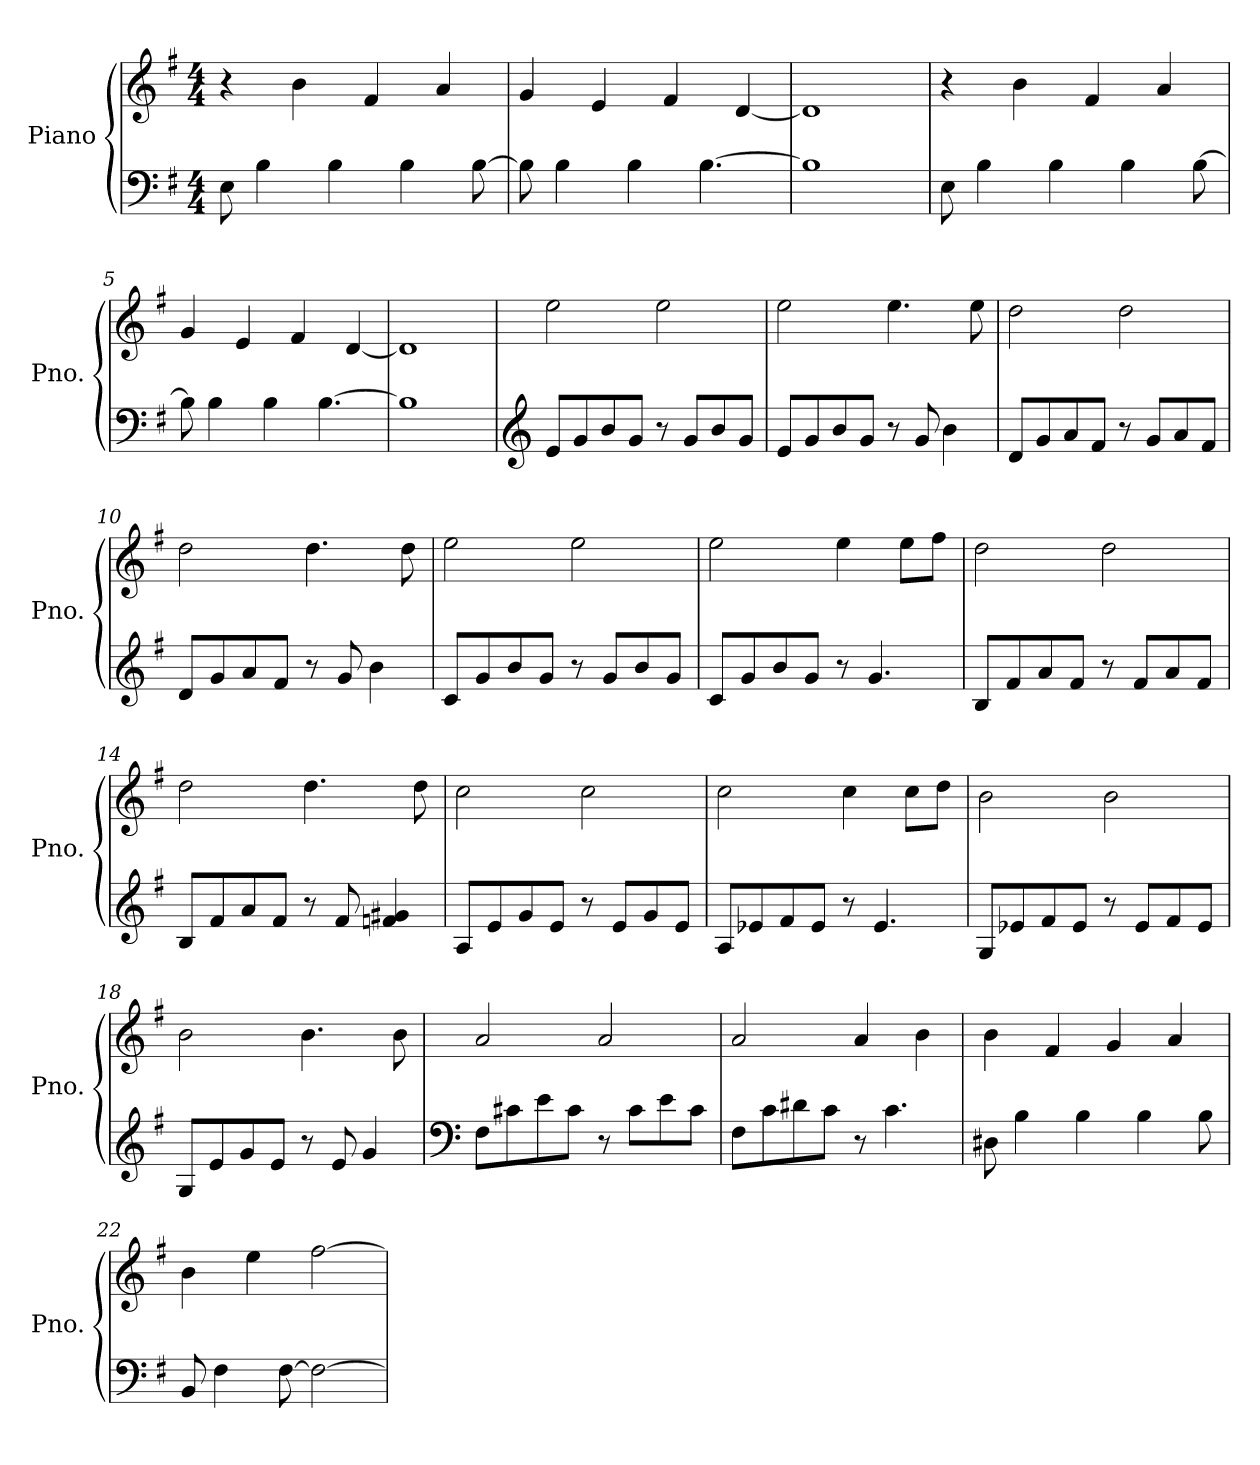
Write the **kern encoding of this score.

**kern	**kern
*part1	*part1
*staff2	*staff1
*I"Piano	*
*I'Pno.	*
*clefF4	*clefG2
*k[f#]	*k[f#]
*M4/4	*M4/4
=1	=1
8E\	4r
4B\	.
.	4b\
4B\	.
.	4f#/
4B\	.
.	4a/
[8B\	.
=2	=2
8B\]	4g/
4B\	.
.	4e/
4B\	.
.	4f#/
[4.B\	.
.	[4d/
=3	=3
1B]	1d]
=4	=4
8E\	4r
4B\	.
.	4b\
4B\	.
.	4f#/
4B\	.
.	4a/
[8B\	.
=5	=5
8B\]	4g/
4B\	.
.	4e/
4B\	.
.	4f#/
[4.B\	.
.	[4d/
=6	=6
1B]	1d]
=7	=7
*clefG2	*
8e/L	2ee\
8g/	.
8b/	.
8g/J	.
8r	2ee\
8g/L	.
8b/	.
8g/J	.
!!LO:LB:g=z
=8	=8
8e/L	2ee\
8g/	.
8b/	.
8g/J	.
8r	4.ee\
8g/	.
4b\	.
.	8ee\
=9	=9
8d/L	2dd\
8g/	.
8a/	.
8f#/J	.
8r	2dd\
8g/L	.
8a/	.
8f#/J	.
=10	=10
8d/L	2dd\
8g/	.
8a/	.
8f#/J	.
8r	4.dd\
8g/	.
4b\	.
.	8dd\
=11	=11
8c/L	2ee\
8g/	.
8b/	.
8g/J	.
8r	2ee\
8g/L	.
8b/	.
8g/J	.
=12	=12
8c/L	2ee\
8g/	.
8b/	.
8g/J	.
8r	4ee\
4.g/	.
.	8ee\L
.	8ff#\J
!!LO:LB:g=z
=13	=13
8B/L	2dd\
8f#/	.
8a/	.
8f#/J	.
8r	2dd\
8f#/L	.
8a/	.
8f#/J	.
=14	=14
8B/L	2dd\
8f#/	.
8a/	.
8f#/J	.
8r	4.dd\
8f#/	.
4fn/ 4g#X/	.
.	8dd\
=15	=15
8A/L	2cc\
8e/	.
8g/	.
8e/J	.
8r	2cc\
8e/L	.
8g/	.
8e/J	.
=16	=16
8A/L	2cc\
8e-X/	.
8f#/	.
8e-/J	.
8r	4cc\
4.e-/	.
.	8cc\L
.	8dd\J
=17	=17
8G/L	2b\
8e-X/	.
8f#/	.
8e-/J	.
8r	2b\
8e-/L	.
8f#/	.
8e-/J	.
!!LO:LB:g=z
=18	=18
8G/L	2b\
8e/	.
8g/	.
8e/J	.
8r	4.b\
8e/	.
4g/	.
.	8b\
=19	=19
*clefF4	*
8F#\L	2a/
8c#X\	.
8e\	.
8c#\J	.
8r	2a/
8c#\L	.
8e\	.
8c#\J	.
=20	=20
8F#\L	2a/
8c\	.
8d#X\	.
8c\J	.
8r	4a/
4.c\	.
.	4b\
=21	=21
8D#X\	4b\
4B\	.
.	4f#/
4B\	.
.	4g/
4B\	.
.	4a/
8B\	.
=22	=22
8BB/	4b\
4F#\	.
.	4ee\
[8F#\	.
2F#\_	[2ff#\
=	=
*-	*-
